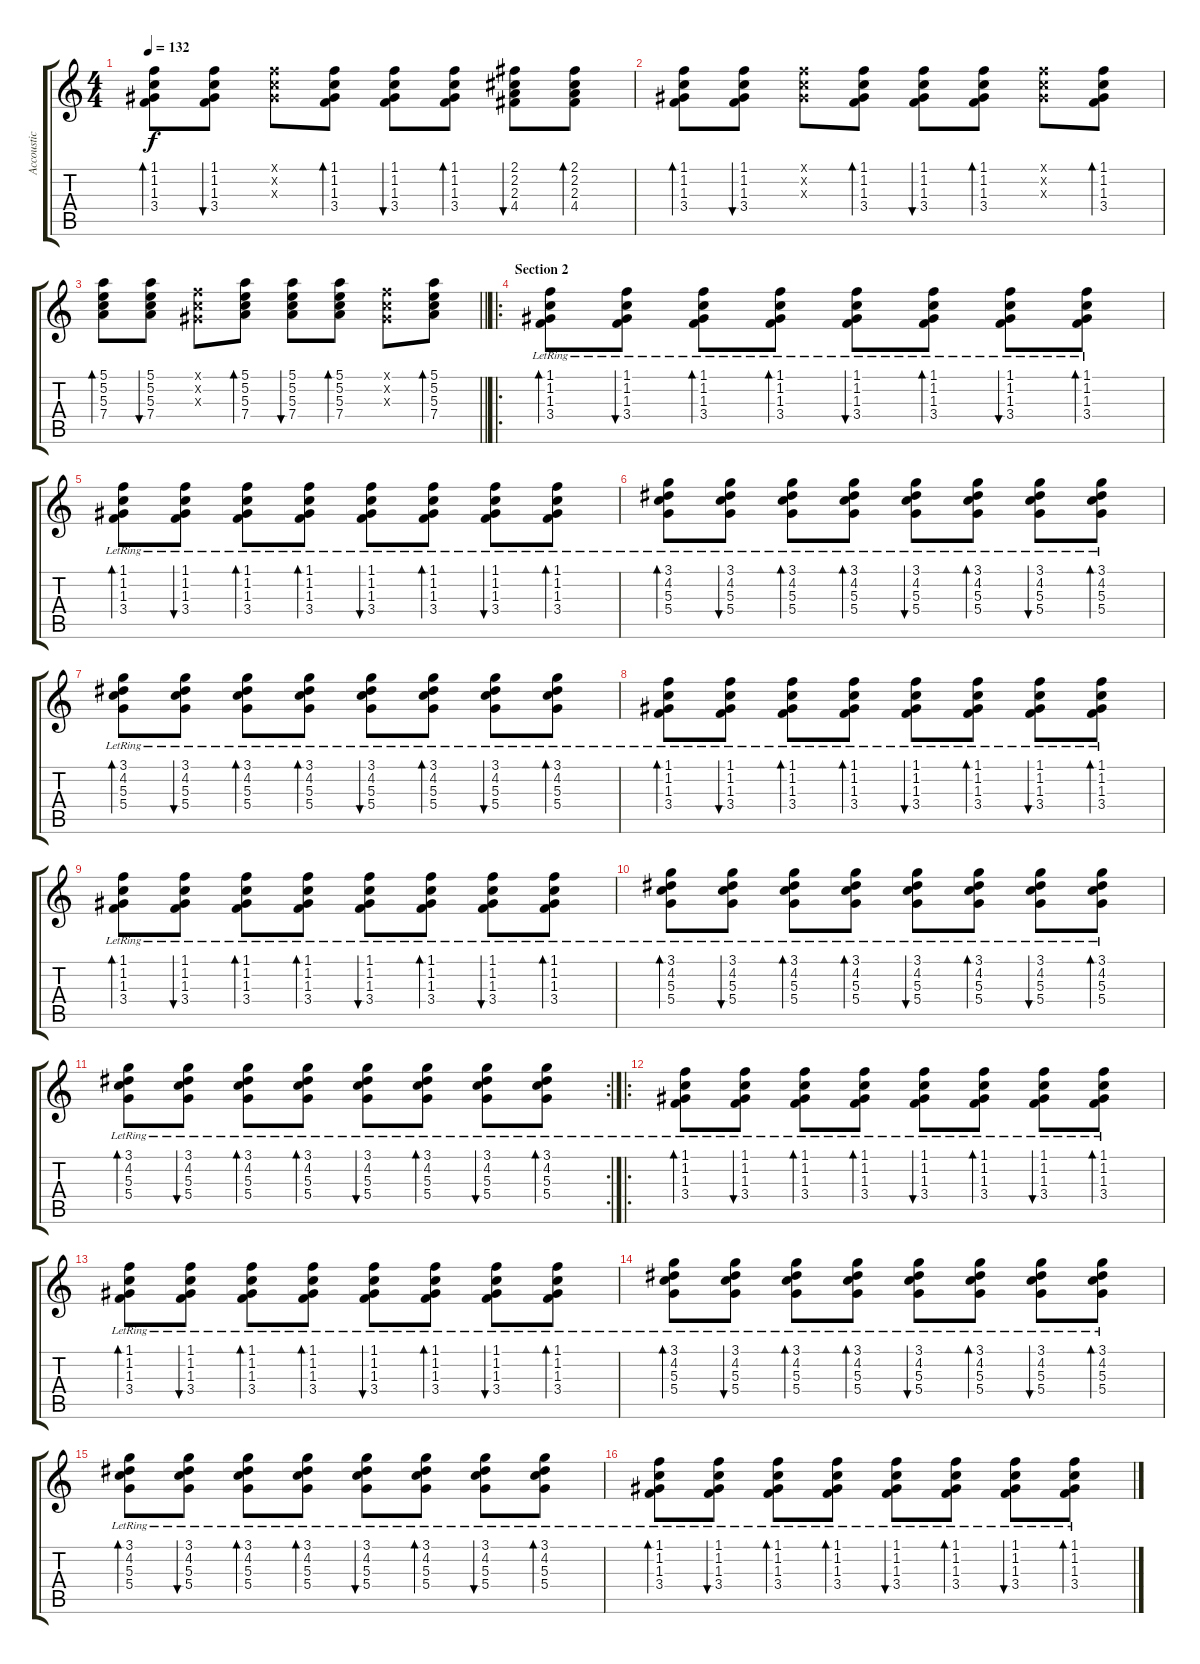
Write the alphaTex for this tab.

\track ("Accoustic" "Accoustic") {instrument acousticguitarnylon}
\staff {score tabs}
\tuning (E4 B3 G3 D3 A2 E2) {hide}
\ts (4 4)
\tempo 132
\clef g2
\ks c
(1.1 1.2 1.3 3.4).8{bd 60 dy f} (1.1 1.2 1.3 3.4).8{bu 60} (1.1{x} 1.2{x} 1.3{x}).8 (1.1 1.2 1.3 3.4).8{bd 60} (1.1 1.2 1.3 3.4).8{bu 60} (1.1 1.2 1.3 3.4).8{bd 60} (2.1 2.2 2.3 4.4).8{bu 60} (2.1 2.2 2.3 4.4).8{bd 60} |
(1.1 1.2 1.3 3.4).8{bd 60} (1.1 1.2 1.3 3.4).8{bu 60} (1.1{x} 1.2{x} 1.3{x}).8 (1.1 1.2 1.3 3.4).8{bd 60} (1.1 1.2 1.3 3.4).8{bu 60} (1.1 1.2 1.3 3.4).8{bd 60} (1.1{x} 1.2{x} 1.3{x}).8 (1.1 1.2 1.3 3.4).8{bd 60} |
\barLineRight lightlight
(5.1 5.2 5.3 7.4).8{bd 60} (5.1 5.2 5.3 7.4).8{bu 60} (1.1{x} 1.2{x} 1.3{x}).8 (5.1 5.2 5.3 7.4).8{bd 60} (5.1 5.2 5.3 7.4).8{bu 60} (5.1 5.2 5.3 7.4).8{bd 60} (1.1{x} 1.2{x} 1.3{x}).8 (5.1 5.2 5.3 7.4).8{bd 60} |
\ro
\section ("" "Section 2")
(1.1{lr} 1.2{lr} 1.3{lr} 3.4{lr}).8{bd 60} (1.1{lr} 1.2{lr} 1.3{lr} 3.4{lr}).8{bu 60} (1.1{lr} 1.2{lr} 1.3{lr} 3.4{lr}).8{bd 60} (1.1{lr} 1.2{lr} 1.3{lr} 3.4{lr}).8{bd 60} (1.1{lr} 1.2{lr} 1.3{lr} 3.4{lr}).8{bu 60} (1.1{lr} 1.2{lr} 1.3{lr} 3.4{lr}).8{bd 60} (1.1{lr} 1.2{lr} 1.3{lr} 3.4{lr}).8{bu 60} (1.1{lr} 1.2{lr} 1.3{lr} 3.4{lr}).8{bd 60} |
(1.1{lr} 1.2{lr} 1.3{lr} 3.4{lr}).8{bd 60} (1.1{lr} 1.2{lr} 1.3{lr} 3.4{lr}).8{bu 60} (1.1{lr} 1.2{lr} 1.3{lr} 3.4{lr}).8{bd 60} (1.1{lr} 1.2{lr} 1.3{lr} 3.4{lr}).8{bd 60} (1.1{lr} 1.2{lr} 1.3{lr} 3.4{lr}).8{bu 60} (1.1{lr} 1.2{lr} 1.3{lr} 3.4{lr}).8{bd 60} (1.1{lr} 1.2{lr} 1.3{lr} 3.4{lr}).8{bu 60} (1.1{lr} 1.2{lr} 1.3{lr} 3.4{lr}).8{bd 60} |
(3.1{lr} 4.2{lr} 5.3{lr} 5.4{lr}).8{bd 60} (3.1{lr} 4.2{lr} 5.3{lr} 5.4{lr}).8{bu 60} (3.1{lr} 4.2{lr} 5.3{lr} 5.4{lr}).8{bd 60} (3.1{lr} 4.2{lr} 5.3{lr} 5.4{lr}).8{bd 60} (3.1{lr} 4.2{lr} 5.3{lr} 5.4{lr}).8{bu 60} (3.1{lr} 4.2{lr} 5.3{lr} 5.4{lr}).8{bd 60} (3.1{lr} 4.2{lr} 5.3{lr} 5.4{lr}).8{bu 60} (3.1{lr} 4.2{lr} 5.3{lr} 5.4{lr}).8{bd 60} |
(3.1{lr} 4.2{lr} 5.3{lr} 5.4{lr}).8{bd 60} (3.1{lr} 4.2{lr} 5.3{lr} 5.4{lr}).8{bu 60} (3.1{lr} 4.2{lr} 5.3{lr} 5.4{lr}).8{bd 60} (3.1{lr} 4.2{lr} 5.3{lr} 5.4{lr}).8{bd 60} (3.1{lr} 4.2{lr} 5.3{lr} 5.4{lr}).8{bu 60} (3.1{lr} 4.2{lr} 5.3{lr} 5.4{lr}).8{bd 60} (3.1{lr} 4.2{lr} 5.3{lr} 5.4{lr}).8{bu 60} (3.1{lr} 4.2{lr} 5.3{lr} 5.4{lr}).8{bd 60} |
(1.1{lr} 1.2{lr} 1.3{lr} 3.4{lr}).8{bd 60} (1.1{lr} 1.2{lr} 1.3{lr} 3.4{lr}).8{bu 60} (1.1{lr} 1.2{lr} 1.3{lr} 3.4{lr}).8{bd 60} (1.1{lr} 1.2{lr} 1.3{lr} 3.4{lr}).8{bd 60} (1.1{lr} 1.2{lr} 1.3{lr} 3.4{lr}).8{bu 60} (1.1{lr} 1.2{lr} 1.3{lr} 3.4{lr}).8{bd 60} (1.1{lr} 1.2{lr} 1.3{lr} 3.4{lr}).8{bu 60} (1.1{lr} 1.2{lr} 1.3{lr} 3.4{lr}).8{bd 60} |
(1.1{lr} 1.2{lr} 1.3{lr} 3.4{lr}).8{bd 60} (1.1{lr} 1.2{lr} 1.3{lr} 3.4{lr}).8{bu 60} (1.1{lr} 1.2{lr} 1.3{lr} 3.4{lr}).8{bd 60} (1.1{lr} 1.2{lr} 1.3{lr} 3.4{lr}).8{bd 60} (1.1{lr} 1.2{lr} 1.3{lr} 3.4{lr}).8{bu 60} (1.1{lr} 1.2{lr} 1.3{lr} 3.4{lr}).8{bd 60} (1.1{lr} 1.2{lr} 1.3{lr} 3.4{lr}).8{bu 60} (1.1{lr} 1.2{lr} 1.3{lr} 3.4{lr}).8{bd 60} |
(3.1{lr} 4.2{lr} 5.3{lr} 5.4{lr}).8{bd 60} (3.1{lr} 4.2{lr} 5.3{lr} 5.4{lr}).8{bu 60} (3.1{lr} 4.2{lr} 5.3{lr} 5.4{lr}).8{bd 60} (3.1{lr} 4.2{lr} 5.3{lr} 5.4{lr}).8{bd 60} (3.1{lr} 4.2{lr} 5.3{lr} 5.4{lr}).8{bu 60} (3.1{lr} 4.2{lr} 5.3{lr} 5.4{lr}).8{bd 60} (3.1{lr} 4.2{lr} 5.3{lr} 5.4{lr}).8{bu 60} (3.1{lr} 4.2{lr} 5.3{lr} 5.4{lr}).8{bd 60} |
\rc 2
(3.1{lr} 4.2{lr} 5.3{lr} 5.4{lr}).8{bd 60} (3.1{lr} 4.2{lr} 5.3{lr} 5.4{lr}).8{bu 60} (3.1{lr} 4.2{lr} 5.3{lr} 5.4{lr}).8{bd 60} (3.1{lr} 4.2{lr} 5.3{lr} 5.4{lr}).8{bd 60} (3.1{lr} 4.2{lr} 5.3{lr} 5.4{lr}).8{bu 60} (3.1{lr} 4.2{lr} 5.3{lr} 5.4{lr}).8{bd 60} (3.1{lr} 4.2{lr} 5.3{lr} 5.4{lr}).8{bu 60} (3.1{lr} 4.2{lr} 5.3{lr} 5.4{lr}).8{bd 60} |
\ro
(1.1{lr} 1.2{lr} 1.3{lr} 3.4{lr}).8{bd 60} (1.1{lr} 1.2{lr} 1.3{lr} 3.4{lr}).8{bu 60} (1.1{lr} 1.2{lr} 1.3{lr} 3.4{lr}).8{bd 60} (1.1{lr} 1.2{lr} 1.3{lr} 3.4{lr}).8{bd 60} (1.1{lr} 1.2{lr} 1.3{lr} 3.4{lr}).8{bu 60} (1.1{lr} 1.2{lr} 1.3{lr} 3.4{lr}).8{bd 60} (1.1{lr} 1.2{lr} 1.3{lr} 3.4{lr}).8{bu 60} (1.1{lr} 1.2{lr} 1.3{lr} 3.4{lr}).8{bd 60} |
(1.1{lr} 1.2{lr} 1.3{lr} 3.4{lr}).8{bd 60} (1.1{lr} 1.2{lr} 1.3{lr} 3.4{lr}).8{bu 60} (1.1{lr} 1.2{lr} 1.3{lr} 3.4{lr}).8{bd 60} (1.1{lr} 1.2{lr} 1.3{lr} 3.4{lr}).8{bd 60} (1.1{lr} 1.2{lr} 1.3{lr} 3.4{lr}).8{bu 60} (1.1{lr} 1.2{lr} 1.3{lr} 3.4{lr}).8{bd 60} (1.1{lr} 1.2{lr} 1.3{lr} 3.4{lr}).8{bu 60} (1.1{lr} 1.2{lr} 1.3{lr} 3.4{lr}).8{bd 60} |
(3.1{lr} 4.2{lr} 5.3{lr} 5.4{lr}).8{bd 60} (3.1{lr} 4.2{lr} 5.3{lr} 5.4{lr}).8{bu 60} (3.1{lr} 4.2{lr} 5.3{lr} 5.4{lr}).8{bd 60} (3.1{lr} 4.2{lr} 5.3{lr} 5.4{lr}).8{bd 60} (3.1{lr} 4.2{lr} 5.3{lr} 5.4{lr}).8{bu 60} (3.1{lr} 4.2{lr} 5.3{lr} 5.4{lr}).8{bd 60} (3.1{lr} 4.2{lr} 5.3{lr} 5.4{lr}).8{bu 60} (3.1{lr} 4.2{lr} 5.3{lr} 5.4{lr}).8{bd 60} |
(3.1{lr} 4.2{lr} 5.3{lr} 5.4{lr}).8{bd 60} (3.1{lr} 4.2{lr} 5.3{lr} 5.4{lr}).8{bu 60} (3.1{lr} 4.2{lr} 5.3{lr} 5.4{lr}).8{bd 60} (3.1{lr} 4.2{lr} 5.3{lr} 5.4{lr}).8{bd 60} (3.1{lr} 4.2{lr} 5.3{lr} 5.4{lr}).8{bu 60} (3.1{lr} 4.2{lr} 5.3{lr} 5.4{lr}).8{bd 60} (3.1{lr} 4.2{lr} 5.3{lr} 5.4{lr}).8{bu 60} (3.1{lr} 4.2{lr} 5.3{lr} 5.4{lr}).8{bd 60} |
(1.1{lr} 1.2{lr} 1.3{lr} 3.4{lr}).8{bd 60} (1.1{lr} 1.2{lr} 1.3{lr} 3.4{lr}).8{bu 60} (1.1{lr} 1.2{lr} 1.3{lr} 3.4{lr}).8{bd 60} (1.1{lr} 1.2{lr} 1.3{lr} 3.4{lr}).8{bd 60} (1.1{lr} 1.2{lr} 1.3{lr} 3.4{lr}).8{bu 60} (1.1{lr} 1.2{lr} 1.3{lr} 3.4{lr}).8{bd 60} (1.1{lr} 1.2{lr} 1.3{lr} 3.4{lr}).8{bu 60} (1.1{lr} 1.2{lr} 1.3{lr} 3.4{lr}).8{bd 60}
